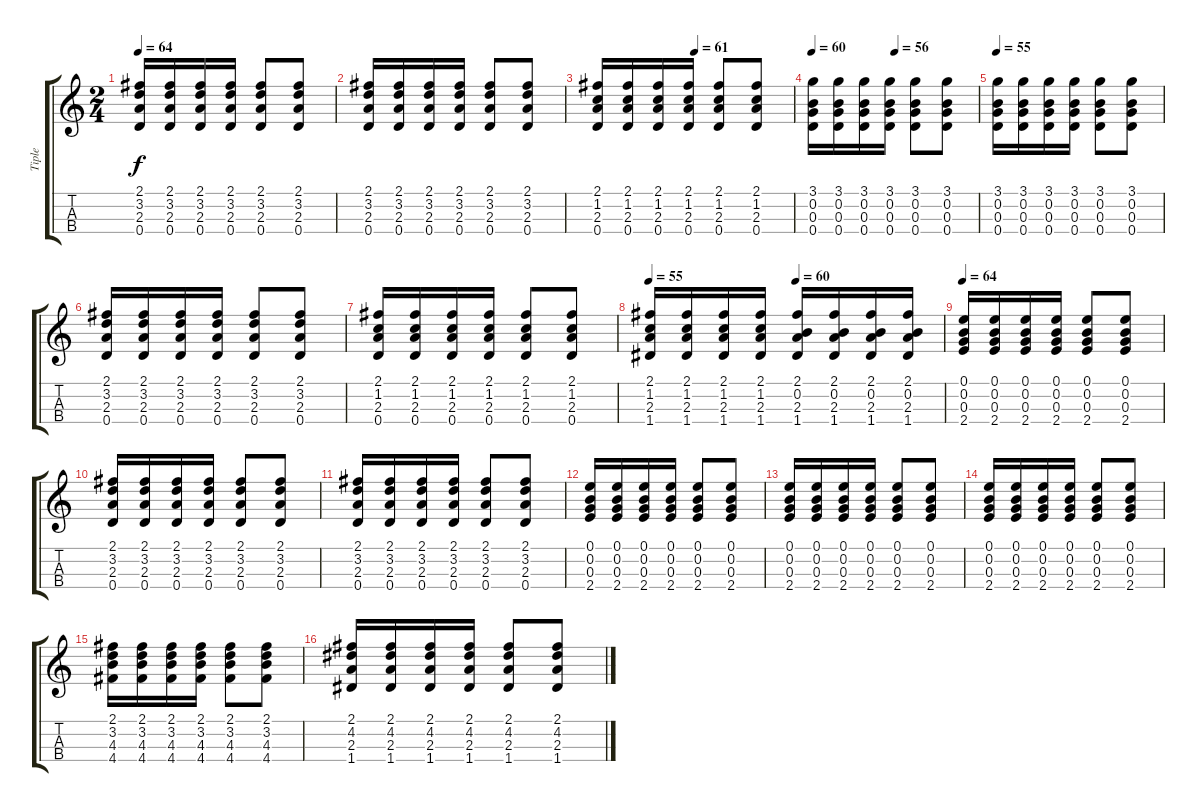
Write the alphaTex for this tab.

\track ("Tiple" "Tiple") {instrument acousticguitarsteel}
\staff {score tabs}
\tuning (E4 B3 G3 D3) {hide}
\ts (2 4)
\tempo 64
\clef g2
\ks c
(2.1 3.2 2.3 0.4).16{dy f} (2.1 3.2 2.3 0.4).16 (2.1 3.2 2.3 0.4).16 (2.1 3.2 2.3 0.4).16 (2.1 3.2 2.3 0.4).8 (2.1 3.2 2.3 0.4).8 |
(2.1 3.2 2.3 0.4).16 (2.1 3.2 2.3 0.4).16 (2.1 3.2 2.3 0.4).16 (2.1 3.2 2.3 0.4).16 (2.1 3.2 2.3 0.4).8 (2.1 3.2 2.3 0.4).8 |
\tempo (61 0.5)
(2.1 1.2 2.3 0.4).16 (2.1 1.2 2.3 0.4).16 (2.1 1.2 2.3 0.4).16 (2.1 1.2 2.3 0.4).16 (2.1 1.2 2.3 0.4).8 (2.1 1.2 2.3 0.4).8 |
\tempo 60
\tempo (56 0.5)
(3.1 0.2 0.3 0.4).16 (3.1 0.2 0.3 0.4).16 (3.1 0.2 0.3 0.4).16 (3.1 0.2 0.3 0.4).16 (3.1 0.2 0.3 0.4).8 (3.1 0.2 0.3 0.4).8 |
\tempo 55
(3.1 0.2 0.3 0.4).16 (3.1 0.2 0.3 0.4).16 (3.1 0.2 0.3 0.4).16 (3.1 0.2 0.3 0.4).16 (3.1 0.2 0.3 0.4).8 (3.1 0.2 0.3 0.4).8 |
(2.1 3.2 2.3 0.4).16 (2.1 3.2 2.3 0.4).16 (2.1 3.2 2.3 0.4).16 (2.1 3.2 2.3 0.4).16 (2.1 3.2 2.3 0.4).8 (2.1 3.2 2.3 0.4).8 |
(2.1 1.2 2.3 0.4).16 (2.1 1.2 2.3 0.4).16 (2.1 1.2 2.3 0.4).16 (2.1 1.2 2.3 0.4).16 (2.1 1.2 2.3 0.4).8 (2.1 1.2 2.3 0.4).8 |
\tempo 55
\tempo (60 0.5)
(2.1 1.2 2.3 1.4).16 (2.1 1.2 2.3 1.4).16 (2.1 1.2 2.3 1.4).16 (2.1 1.2 2.3 1.4).16 (2.1 0.2 2.3 1.4).16 (2.1 0.2 2.3 1.4).16 (2.1 0.2 2.3 1.4).16 (2.1 0.2 2.3 1.4).16 |
\tempo 64
(0.1 0.2 0.3 2.4).16 (0.1 0.2 0.3 2.4).16 (0.1 0.2 0.3 2.4).16 (0.1 0.2 0.3 2.4).16 (0.1 0.2 0.3 2.4).8 (0.1 0.2 0.3 2.4).8 |
(2.1 3.2 2.3 0.4).16 (2.1 3.2 2.3 0.4).16 (2.1 3.2 2.3 0.4).16 (2.1 3.2 2.3 0.4).16 (2.1 3.2 2.3 0.4).8 (2.1 3.2 2.3 0.4).8 |
(2.1 3.2 2.3 0.4).16 (2.1 3.2 2.3 0.4).16 (2.1 3.2 2.3 0.4).16 (2.1 3.2 2.3 0.4).16 (2.1 3.2 2.3 0.4).8 (2.1 3.2 2.3 0.4).8 |
(0.1 0.2 0.3 2.4).16 (0.1 0.2 0.3 2.4).16 (0.1 0.2 0.3 2.4).16 (0.1 0.2 0.3 2.4).16 (0.1 0.2 0.3 2.4).8 (0.1 0.2 0.3 2.4).8 |
(0.1 0.2 0.3 2.4).16 (0.1 0.2 0.3 2.4).16 (0.1 0.2 0.3 2.4).16 (0.1 0.2 0.3 2.4).16 (0.1 0.2 0.3 2.4).8 (0.1 0.2 0.3 2.4).8 |
(0.1 0.2 0.3 2.4).16 (0.1 0.2 0.3 2.4).16 (0.1 0.2 0.3 2.4).16 (0.1 0.2 0.3 2.4).16 (0.1 0.2 0.3 2.4).8 (0.1 0.2 0.3 2.4).8 |
(2.1 3.2 4.3 4.4).16 (2.1 3.2 4.3 4.4).16 (2.1 3.2 4.3 4.4).16 (2.1 3.2 4.3 4.4).16 (2.1 3.2 4.3 4.4).8 (2.1 3.2 4.3 4.4).8 |
(2.1 4.2 2.3 1.4).16 (2.1 4.2 2.3 1.4).16 (2.1 4.2 2.3 1.4).16 (2.1 4.2 2.3 1.4).16 (2.1 4.2 2.3 1.4).8 (2.1 4.2 2.3 1.4).8
